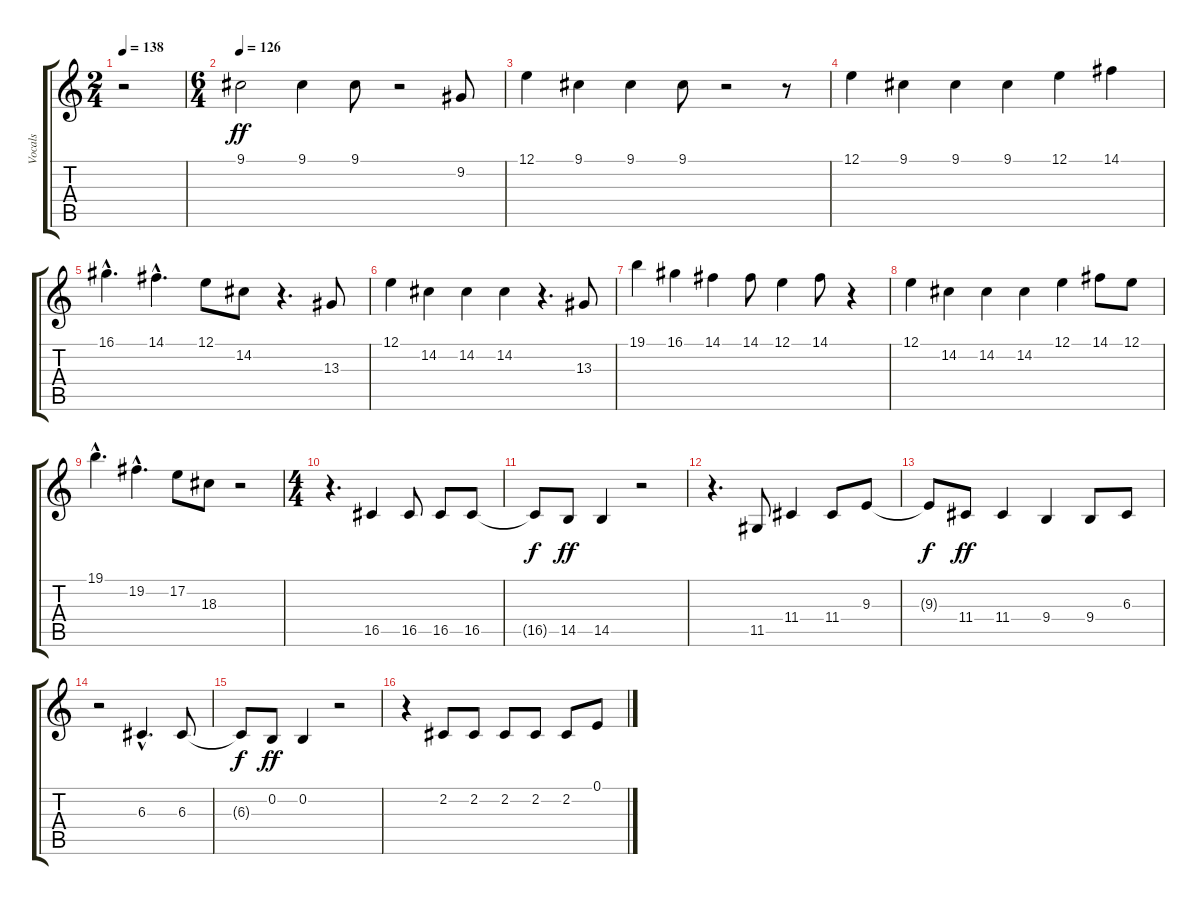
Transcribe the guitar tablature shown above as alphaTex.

\track ("Vocals" "Vocals") {instrument lead6voice}
\staff {score tabs}
\tuning (E4 B3 G3 D3 A2 E2) {hide}
\ts (2 4)
\tempo 138
\clef g2
\ks c
r.2{dy ff} |
\ts (6 4)
\tempo 126
9.1.2 9.1.4 9.1.8 r.2 9.2.8 |
12.1.4 9.1.4 9.1.4 9.1.8 r.2 r.8 |
12.1.4 9.1.4 9.1.4 9.1.4 12.1.4 14.1.4 |
16.1{hac}.4{d} 14.1{hac}.4{d} 12.1.8 14.2.8 r.4{d} 13.3.8 |
12.1.4 14.2.4 14.2.4 14.2.4 r.4{d} 13.3.8 |
19.1.4 16.1.4 14.1.4 14.1.8 12.1.4 14.1.8 r.4 |
12.1.4 14.2.4 14.2.4 14.2.4 12.1.4 14.1.8 12.1.8 |
19.1{hac}.4{d} 19.2{hac}.4{d} 17.2.8 18.3.8 r.2 |
\ts (4 4)
r.4{d} 16.5.4 16.5.8 16.5.8 16.5.8 |
16.5{t}.8{dy f} 14.5.8{dy ff} 14.5.4 r.2 |
r.4{d} 11.5.8 11.4.4 11.4.8 9.3.8 |
9.3{t}.8{dy f} 11.4.8{dy ff} 11.4.4 9.4.4 9.4.8 6.3.8 |
r.2 6.3{hac}.4{d} 6.3.8 |
6.3{t}.8{dy f} 0.2.8{dy ff} 0.2.4 r.2 |
r.4 2.2.8 2.2.8 2.2.8 2.2.8 2.2.8 0.1.8
